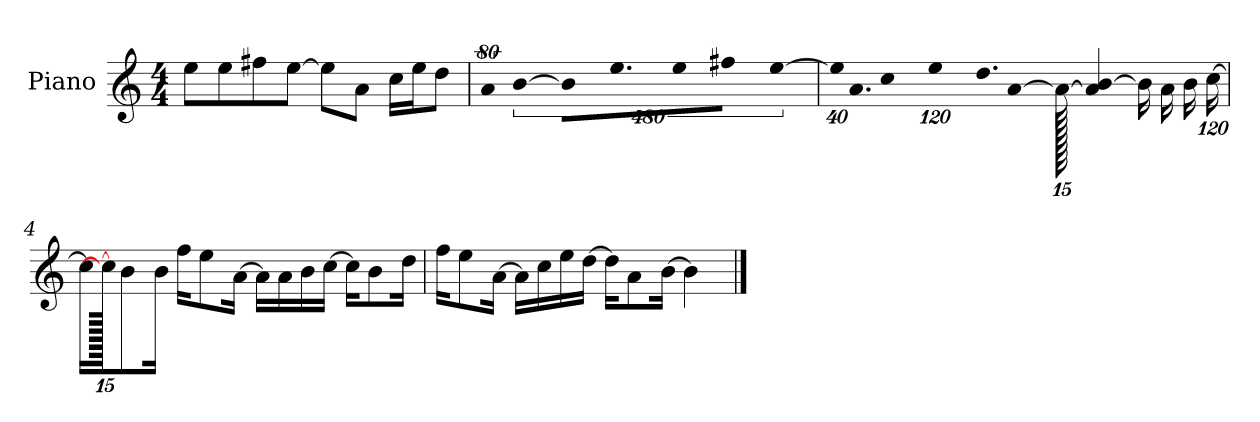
**kern
*part1
*staff1
*I"Piano
*I'P-no
*clefG2
*k[]
*M4/4
*MM90
=1
8ee\L
8ee\
8ff#X\
[8ee\J
8ee\L]
8a\J
16cc\LL
16ee\J
8dd\J
=2
!LO:N:vis=8
640%71a/
!LO:N:vis=4
[1920%427b\
!LO:N:vis=16
1920%107b\KL]
9.ee\
!LO:N:vis=8
640%71ee\
!LO:N:vis=8
640%71ff#X\J
!LO:N:vis=4
[1920%427ee\
=3
*Xbrackettup
!LO:N:vis=32
640%23ee\KLL]
!LO:N:vis=16.
960%103a\
!LO:N:vis=16
1920%137cc\
!LO:N:vis=16
1920%137ee\
!LO:N:vis=16.
960%103dd\
[384%41a\J
1920a\_
4a/] [4b/
16b\LL]
16a\
16b\
[1920%119cc\JJ
!!LO:LB:g=z
=4
16cc\KL]
1920cc\_
8b\
16b\Jk
16ff\KL
8ee\
[16a\Jk
16a\LL]
16a\
16b\
[16cc\JJ
16cc\KL]
8b\
16dd\Jk
=5
16ff\KL
8ee\
[16a\Jk
16a\LL]
16cc\
16ee\
[16dd\JJ
16dd\KL]
8a\
[16b\Jk
4b\]
==
*-
